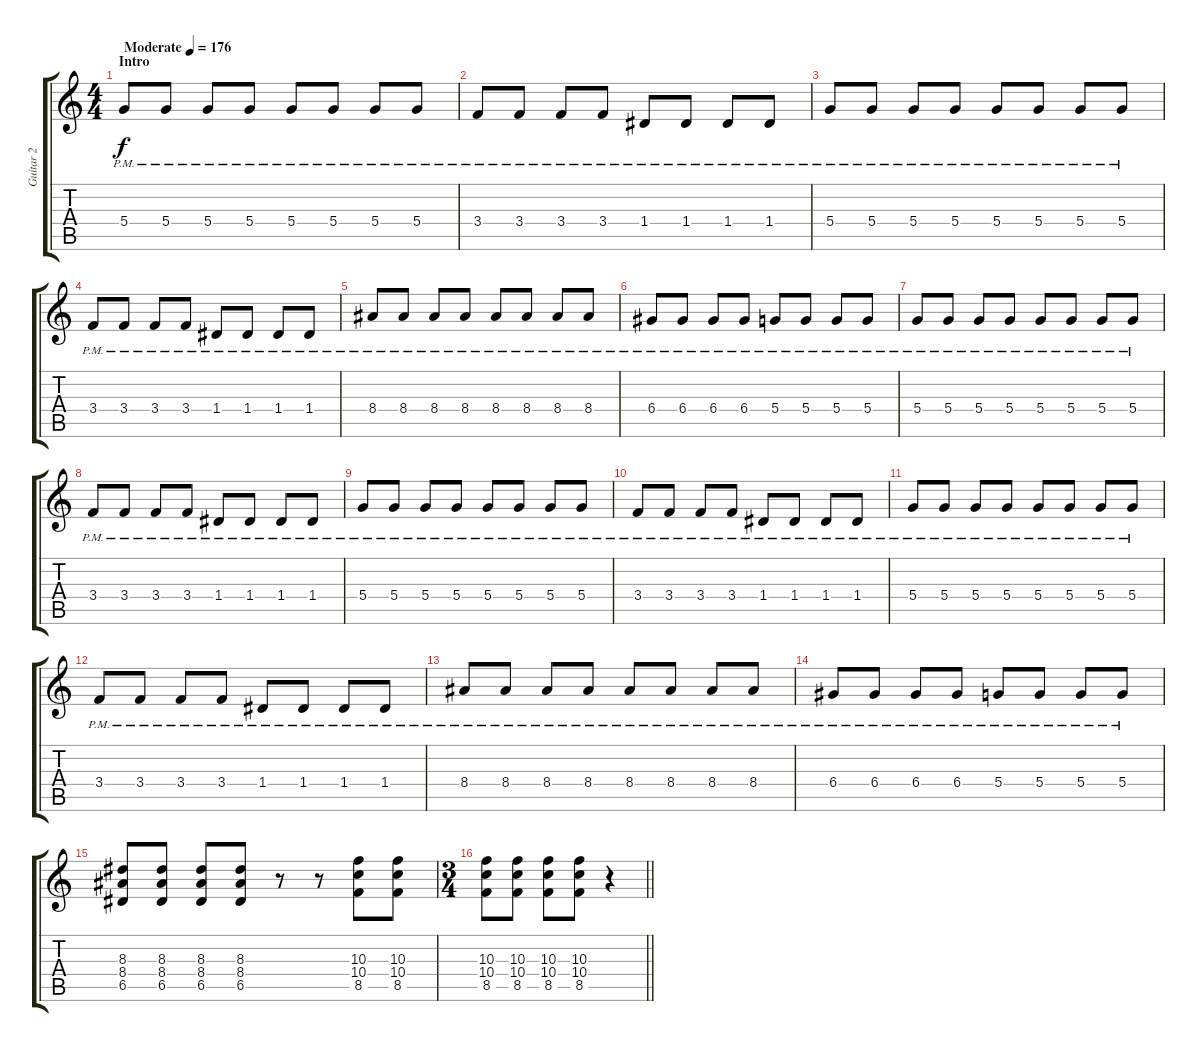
\track ("Guitar 2" "Guitar 2") {instrument distortionguitar}
\staff {score tabs}
\tuning (E4 B3 G3 D3 A2 D2) {hide}
\ts (4 4)
\section ("" "Intro")
\tempo (176 "Moderate")
\clef g2
\ks c
5.4{pm}.8{dy f balance 16 instrument distortionguitar} 5.4{pm}.8 5.4{pm}.8 5.4{pm}.8 5.4{pm}.8 5.4{pm}.8 5.4{pm}.8 5.4{pm}.8 |
3.4{pm}.8 3.4{pm}.8 3.4{pm}.8 3.4{pm}.8 1.4{pm}.8 1.4{pm}.8 1.4{pm}.8 1.4{pm}.8 |
5.4{pm}.8 5.4{pm}.8 5.4{pm}.8 5.4{pm}.8 5.4{pm}.8 5.4{pm}.8 5.4{pm}.8 5.4{pm}.8 |
3.4{pm}.8 3.4{pm}.8 3.4{pm}.8 3.4{pm}.8 1.4{pm}.8 1.4{pm}.8 1.4{pm}.8 1.4{pm}.8 |
8.4{pm}.8 8.4{pm}.8 8.4{pm}.8 8.4{pm}.8 8.4{pm}.8 8.4{pm}.8 8.4{pm}.8 8.4{pm}.8 |
6.4{pm}.8 6.4{pm}.8 6.4{pm}.8 6.4{pm}.8 5.4{pm}.8 5.4{pm}.8 5.4{pm}.8 5.4{pm}.8 |
5.4{pm}.8 5.4{pm}.8 5.4{pm}.8 5.4{pm}.8 5.4{pm}.8 5.4{pm}.8 5.4{pm}.8 5.4{pm}.8 |
3.4{pm}.8 3.4{pm}.8 3.4{pm}.8 3.4{pm}.8 1.4{pm}.8 1.4{pm}.8 1.4{pm}.8 1.4{pm}.8 |
5.4{pm}.8 5.4{pm}.8 5.4{pm}.8 5.4{pm}.8 5.4{pm}.8 5.4{pm}.8 5.4{pm}.8 5.4{pm}.8 |
3.4{pm}.8 3.4{pm}.8 3.4{pm}.8 3.4{pm}.8 1.4{pm}.8 1.4{pm}.8 1.4{pm}.8 1.4{pm}.8 |
5.4{pm}.8 5.4{pm}.8 5.4{pm}.8 5.4{pm}.8 5.4{pm}.8 5.4{pm}.8 5.4{pm}.8 5.4{pm}.8 |
3.4{pm}.8 3.4{pm}.8 3.4{pm}.8 3.4{pm}.8 1.4{pm}.8 1.4{pm}.8 1.4{pm}.8 1.4{pm}.8 |
8.4{pm}.8 8.4{pm}.8 8.4{pm}.8 8.4{pm}.8 8.4{pm}.8 8.4{pm}.8 8.4{pm}.8 8.4{pm}.8 |
6.4{pm}.8 6.4{pm}.8 6.4{pm}.8 6.4{pm}.8 5.4{pm}.8 5.4{pm}.8 5.4{pm}.8 5.4{pm}.8 |
(8.3 8.4 6.5).8 (8.3 8.4 6.5).8 (8.3 8.4 6.5).8 (8.3 8.4 6.5).8 r.8 r.8 (10.3 10.4 8.5).8 (10.3 10.4 8.5).8 |
\ts (3 4)
\barLineRight lightlight
(10.3 10.4 8.5).8 (10.3 10.4 8.5).8 (10.3 10.4 8.5).8 (10.3 10.4 8.5).8 r.4
